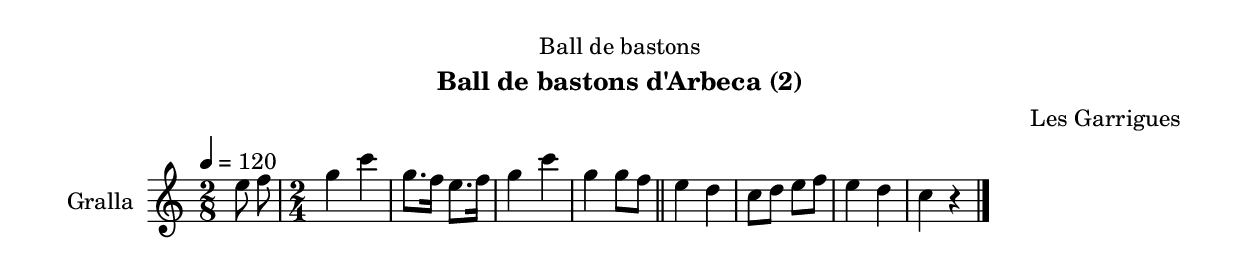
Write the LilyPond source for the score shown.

\version "2.16.2"

\header {
  dedication="Ball de bastons"
  title=""
  subtitle="Ball de bastons d'Arbeca (2)"
  subsubtitle=""
  poet=""
  meter=""
  piece=""
  composer="Les Garrigues"
  arranger=""
  opus=""
  instrument=""
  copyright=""
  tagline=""
}

liniaroAa =
\relative e''
{
  \tempo 4=120
  \clef treble
  \key c \major
  \time 2/8
  e8 f  |
  \time 2/4   g4 c  |
  g8. f16 e8. f16  |
  g4 c  |
  %05
  g4 g8 f  \bar "||"
  e4 d  |
  c8 d e f  |
  e4 d  |
  c4 r4  \bar "|." % kompletite
}

\score {
  \new StaffGroup {
    \override Score.RehearsalMark #'self-alignment-X = #LEFT
    <<
      \new Staff \with {instrumentName = #"Gralla" shortInstrumentName = #"G"} \liniaroAa
    >>
  }
  \layout {}
}
\score { \unfoldRepeats
  \new StaffGroup {
    \override Score.RehearsalMark #'self-alignment-X = #LEFT
    <<
      \new Staff \with {instrumentName = #"Gralla" shortInstrumentName = #"G"} \liniaroAa
    >>
  }
  \midi {
    \set Staff.midiInstrument = "oboe"
    \set DrumStaff.midiInstrument = "drums"
  }
}
